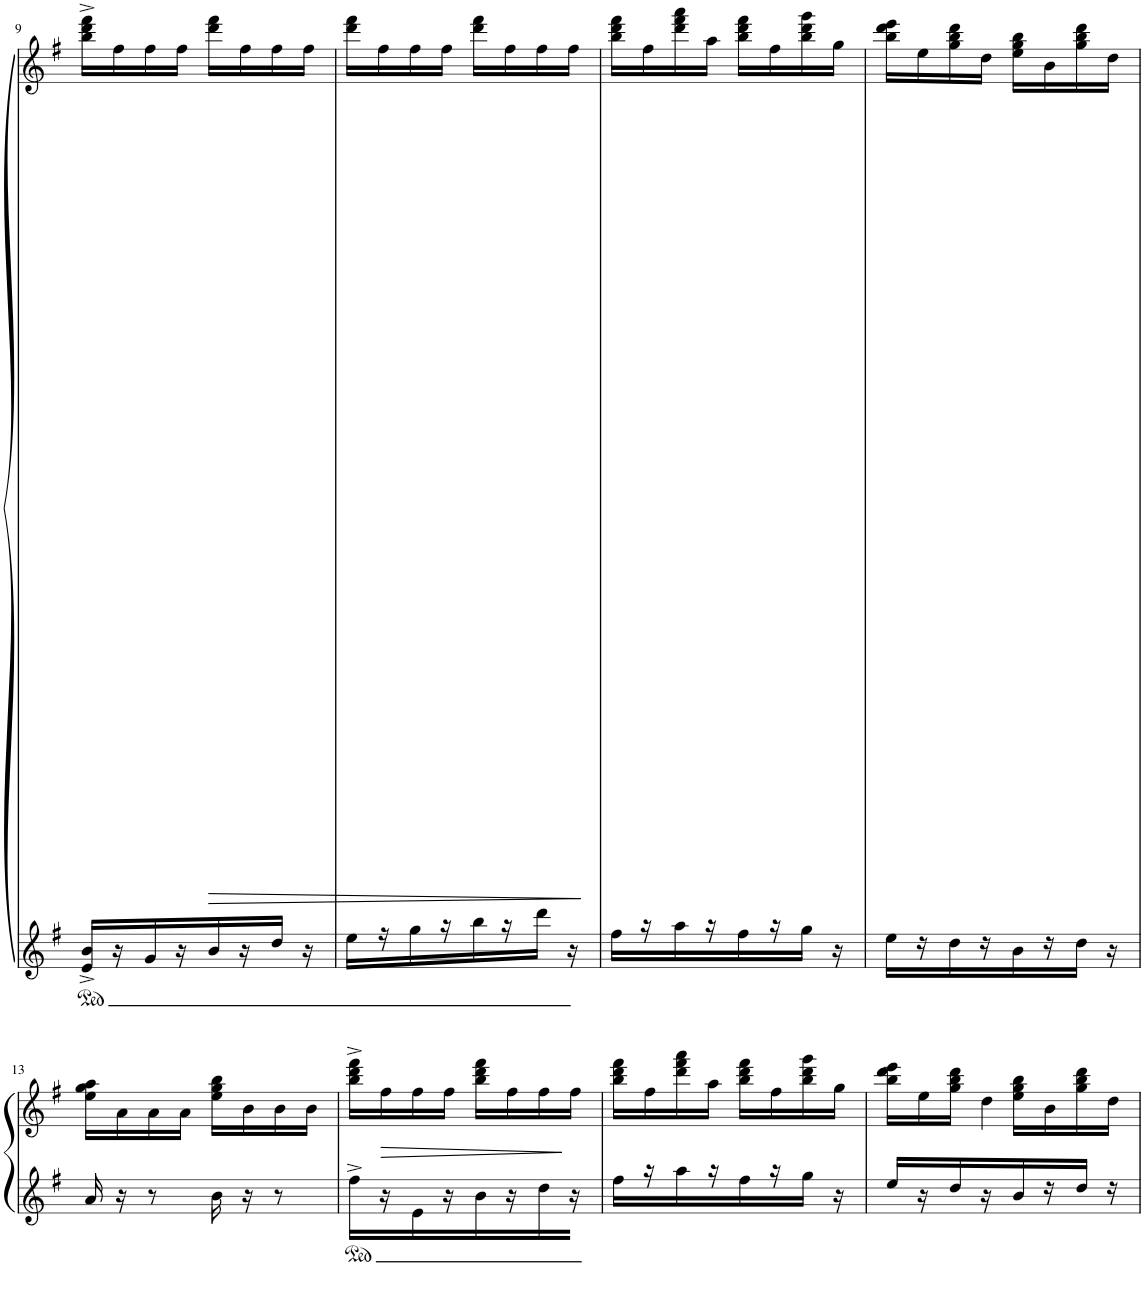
**kern	**kern	**dynam
*part1	*part1	*part1
*staff2	*staff1	*staff1/2
*I"Piano	*	*
!!LO:PB:g=z
*clefG2	*clefG2	*
*k[f#]	*k[f#]	*
*M2/4	*M2/4	*
=9	=9	=9
16e/^ 16b/^LL	16bb\^ 16ddd\^ 16fff#\^LL	.
16r	16ff#\	.
16g/	16ff#\	.
16r	16ff#\JJ	.
!	!	!LO:HP:b
16b/	16ddd\ 16fff#\LL	>
16r	16ff#\	.
16dd/JJ	16ff#\	.
16r	16ff#\JJ	.
.	.	]
=10	=10	=10
16ee\LL	16ddd\ 16fff#\LL	.
16r	16ff#\	.
16gg\	16ff#\	.
16r	16ff#\JJ	.
16bb\	16ddd\ 16fff#\LL	.
16r	16ff#\	.
16ddd\JJ	16ff#\	.
16r	16ff#\JJ	.
=11	=11	=11
16ff#\LL	16bb\ 16ddd\ 16fff#\LL	.
16r	16ff#\	.
16aa\	16ddd\ 16fff#\ 16aaa\	.
16r	16aa\JJ	.
16ff#\	16bb\ 16ddd\ 16fff#\LL	.
16r	16ff#\	.
16gg\JJ	16bb\ 16ddd\ 16ggg\	.
16r	16gg\JJ	.
=12	=12	=12
16ee\LL	16bb\ 16ddd\ 16eee\LL	.
16r	16ee\	.
16dd\	16gg\ 16bb\ 16ddd\	.
16r	16dd\JJ	.
16b\	16ee\ 16gg\ 16bb\LL	.
16r	16b\	.
16dd\JJ	16gg\ 16bb\ 16ddd\	.
16r	16dd\JJ	.
!!LO:LB:g=z
=13	=13	=13
16a/	16ee\ 16gg\ 16aa\LL	.
16r	16a\	.
8r	16a\	.
.	16a\JJ	.
16b\	16ee\ 16gg\ 16bb\LL	.
16r	16b\	.
8r	16b\	.
.	16b\JJ	.
=14	=14	=14
16ff#^\LL	16bb\^ 16ddd\^ 16fff#\^LL	.
!	!	!LO:HP:b
16r	16ff#\	>
16e\	16ff#\	.
16r	16ff#\JJ	.
16b\	16bb\ 16ddd\ 16fff#\LL	.
16r	16ff#\	.
16dd\	16ff#\	.
16r	16ff#\JJ	]
=15	=15	=15
16ff#\LL	16bb\ 16ddd\ 16fff#\LL	.
16r	16ff#\	.
16aa\	16ddd\ 16fff#\ 16aaa\	.
16r	16aa\JJ	.
16ff#\	16bb\ 16ddd\ 16fff#\LL	.
16r	16ff#\	.
16gg\JJ	16bb\ 16ddd\ 16ggg\	.
16r	16gg\JJ	.
=16	=16	=16
*	*^	*
16ee/LL	16bb\ 16ddd\ 16eee\LL	4ryy	.
16r	16ee\	.	.
16dd/	16gg\ 16bb\ 16ddd\JJ	.	.
16r	4dd\	.	.
16b/	.	16ee\ 16gg\ 16bb\LL	.
16r	.	16b\	.
16dd/JJ	.	16gg\ 16bb\ 16ddd\	.
16r	16ryy	16dd\JJ	.
*	*v	*v	*
=	=	=
*-	*-	*-
